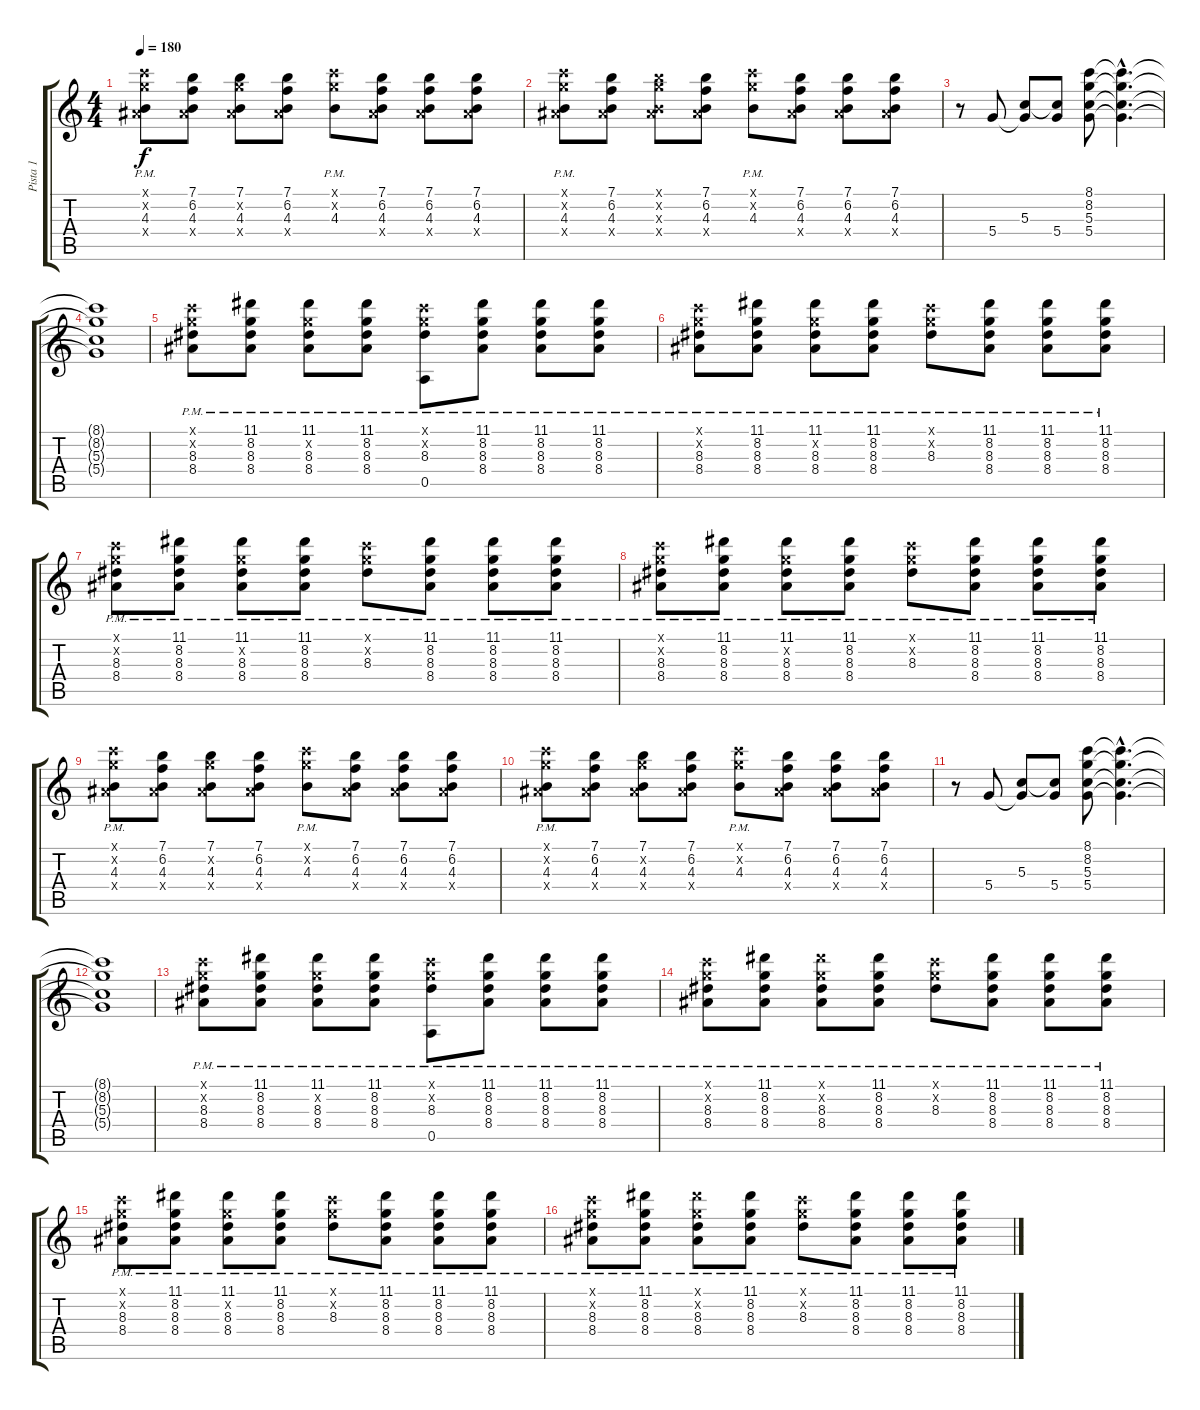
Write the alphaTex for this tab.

\track ("Pista 1" "Pista 1") {instrument distortionguitar}
\staff {score tabs}
\tuning (E4 B3 G3 D3 A2 E2) {hide}
\ts (4 4)
\tempo 180
\clef g2
\ks c
(8.1{x} 8.2{x} 4.3{pm} 8.4{x}).8{dy f} (7.1 6.2 4.3 8.4{x}).8 (7.1 8.2{x} 4.3 8.4{x}).8 (7.1 6.2 4.3 8.4{x}).8 (8.1{x} 8.2{x} 4.3{pm}).8 (7.1 6.2 4.3 8.4{x}).8 (7.1 6.2 4.3 8.4{x}).8 (7.1 6.2 4.3 8.4{x}).8 |
(8.1{x} 8.2{x} 4.3{pm} 8.4{x}).8 (7.1 6.2 4.3 8.4{x}).8 (7.1{x} 8.2{x} 4.3{x} 8.4{x}).8 (7.1 6.2 4.3 8.4{x}).8 (8.1{x} 8.2{x} 4.3{pm}).8 (7.1 6.2 4.3 8.4{x}).8 (7.1 6.2 4.3 8.4{x}).8 (7.1 6.2 4.3 8.4{x}).8 |
r.8 5.4.8 (5.3 5.4{t}).8 (5.3{t} 5.4).8 (8.1 8.2 5.3 5.4).8 (8.1{hac t} 8.2{hac t} 5.3{hac t} 5.4{hac t}).4{d} |
(8.1{t} 8.2{t} 5.3{t} 5.4{t}).1 |
(8.1{x} 8.2{x} 8.3{pm} 8.4{pm}).8 (11.1 8.2 8.3 8.4{pm}).8 (11.1 8.2{x} 8.3 8.4{pm}).8 (11.1 8.2 8.3 8.4{pm}).8 (8.1{x} 8.2{x} 8.3{pm} 0.5).8 (11.1 8.2 8.3 8.4{pm}).8 (11.1 8.2 8.3 8.4{pm}).8 (11.1 8.2 8.3 8.4{pm}).8 |
(8.1{x} 8.2{x} 8.3{pm} 8.4{pm}).8 (11.1 8.2 8.3 8.4{pm}).8 (11.1 8.2{x} 8.3 8.4{pm}).8 (11.1 8.2 8.3 8.4{pm}).8 (8.1{x} 8.2{x} 8.3{pm}).8 (11.1 8.2 8.3 8.4{pm}).8 (11.1 8.2 8.3 8.4{pm}).8 (11.1 8.2 8.3 8.4{pm}).8 |
(8.1{x} 8.2{x} 8.3{pm} 8.4{pm}).8 (11.1 8.2 8.3 8.4{pm}).8 (11.1 8.2{x} 8.3 8.4{pm}).8 (11.1 8.2 8.3 8.4{pm}).8 (8.1{x} 8.2{x} 8.3{pm}).8 (11.1 8.2 8.3 8.4{pm}).8 (11.1 8.2 8.3 8.4{pm}).8 (11.1 8.2 8.3 8.4{pm}).8 |
(8.1{x} 8.2{x} 8.3{pm} 8.4{pm}).8 (11.1 8.2 8.3 8.4{pm}).8 (11.1 8.2{x} 8.3 8.4{pm}).8 (11.1 8.2 8.3 8.4{pm}).8 (8.1{x} 8.2{x} 8.3{pm}).8 (11.1 8.2 8.3 8.4{pm}).8 (11.1 8.2 8.3 8.4{pm}).8 (11.1 8.2 8.3 8.4{pm}).8 |
(8.1{x} 8.2{x} 4.3{pm} 8.4{x}).8 (7.1 6.2 4.3 8.4{x}).8 (7.1 8.2{x} 4.3 8.4{x}).8 (7.1 6.2 4.3 8.4{x}).8 (8.1{x} 8.2{x} 4.3{pm}).8 (7.1 6.2 4.3 8.4{x}).8 (7.1 6.2 4.3 8.4{x}).8 (7.1 6.2 4.3 8.4{x}).8 |
(8.1{x} 8.2{x} 4.3{pm} 8.4{x}).8 (7.1 6.2 4.3 8.4{x}).8 (7.1 8.2{x} 4.3 8.4{x}).8 (7.1 6.2 4.3 8.4{x}).8 (8.1{x} 8.2{x} 4.3{pm}).8 (7.1 6.2 4.3 8.4{x}).8 (7.1 6.2 4.3 8.4{x}).8 (7.1 6.2 4.3 8.4{x}).8 |
r.8 5.4.8 (5.3 5.4{t}).8 (5.3{t} 5.4).8 (8.1 8.2 5.3 5.4).8 (8.1{hac t} 8.2{hac t} 5.3{hac t} 5.4{hac t}).4{d} |
(8.1{t} 8.2{t} 5.3{t} 5.4{t}).1 |
(8.1{x} 8.2{x} 8.3{pm} 8.4{pm}).8 (11.1 8.2 8.3 8.4{pm}).8 (11.1 8.2{x} 8.3 8.4{pm}).8 (11.1 8.2 8.3 8.4{pm}).8 (8.1{x} 8.2{x} 8.3{pm} 0.5).8 (11.1 8.2 8.3 8.4{pm}).8 (11.1 8.2 8.3 8.4{pm}).8 (11.1 8.2 8.3 8.4{pm}).8 |
(8.1{x} 8.2{x} 8.3{pm} 8.4{pm}).8 (11.1 8.2 8.3 8.4{pm}).8 (11.1{x} 8.2{x} 8.3 8.4{pm}).8 (11.1 8.2 8.3 8.4{pm}).8 (8.1{x} 8.2{x} 8.3{pm}).8 (11.1 8.2 8.3 8.4{pm}).8 (11.1 8.2 8.3 8.4{pm}).8 (11.1 8.2 8.3 8.4{pm}).8 |
(8.1{x} 8.2{x} 8.3{pm} 8.4{pm}).8 (11.1 8.2 8.3 8.4{pm}).8 (11.1 8.2{x} 8.3 8.4{pm}).8 (11.1 8.2 8.3 8.4{pm}).8 (8.1{x} 8.2{x} 8.3{pm}).8 (11.1 8.2 8.3 8.4{pm}).8 (11.1 8.2 8.3 8.4{pm}).8 (11.1 8.2 8.3 8.4{pm}).8 |
(8.1{x} 8.2{x} 8.3{pm} 8.4{pm}).8 (11.1 8.2 8.3 8.4{pm}).8 (11.1{x} 8.2{x} 8.3 8.4{pm}).8 (11.1 8.2 8.3 8.4{pm}).8 (8.1{x} 8.2{x} 8.3{pm}).8 (11.1 8.2 8.3 8.4{pm}).8 (11.1 8.2 8.3 8.4{pm}).8 (11.1 8.2 8.3 8.4{pm}).8
